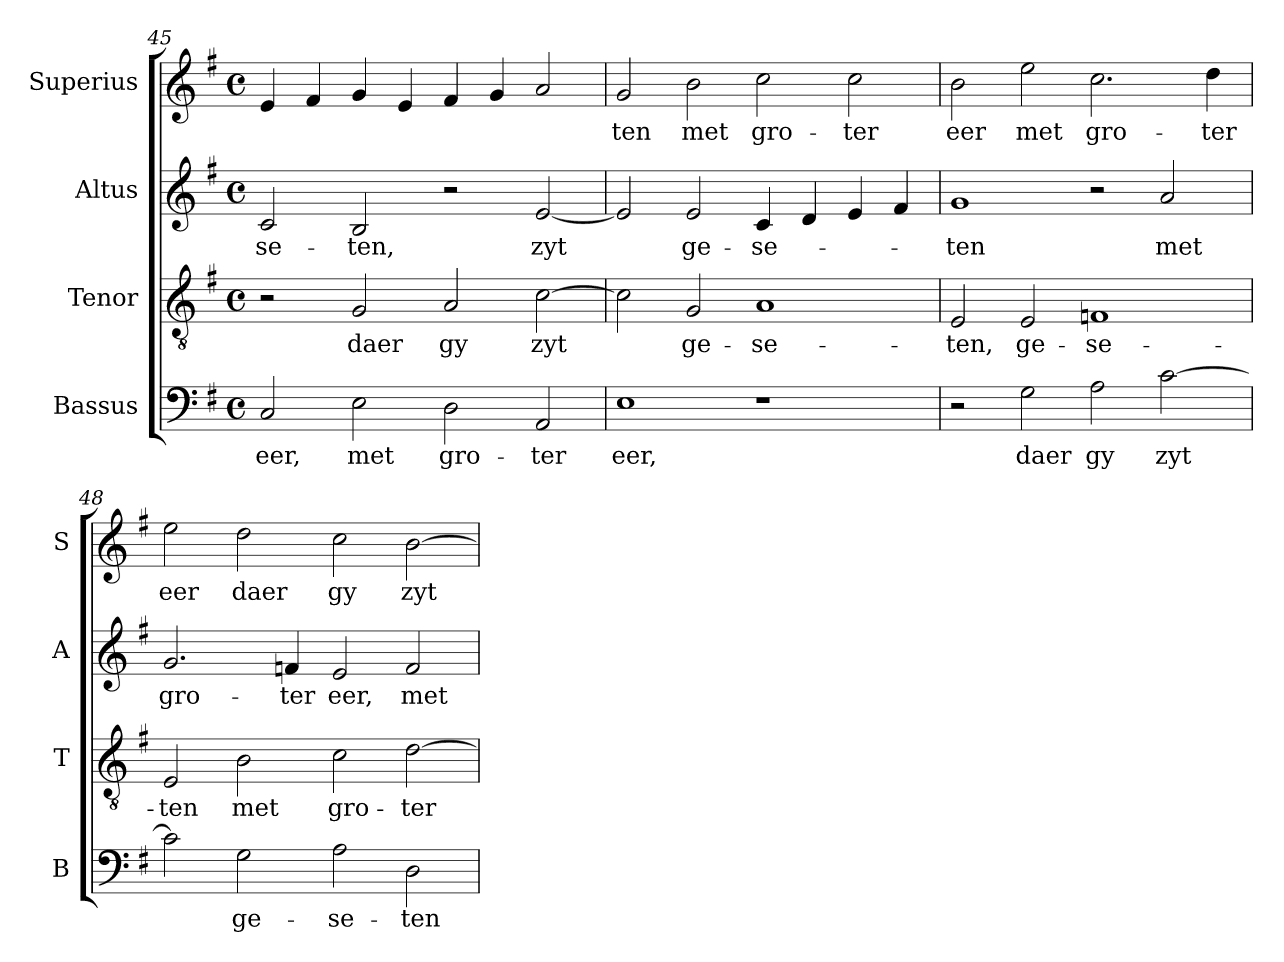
**kern	**text	**kern	**text	**kern	**text	**kern	**text
*part4	*part4	*part3	*part3	*part2	*part2	*part1	*part1
*staff4	*staff4	*staff3	*staff3	*staff2	*staff2	*staff1	*staff1
*I"Bassus	*	*I"Tenor	*	*I"Altus	*	*I"Superius	*
*I'B	*	*I'T	*	*I'A	*	*I'S	*
*clefF4	*	*clefGv2	*	*clefG2	*	*clefG2	*
*	*	*ITrd7c12	*	*ITrd7c12	*	*	*
*k[f#]	*	*k[f#]	*	*k[f#]	*	*k[f#]	*
*G:	*	*G:	*	*G:	*	*G:	*
*M4/4	*	*M4/4	*	*M4/4	*	*M4/4	*
*met(c)	*	*met(c)	*	*met(c)	*	*met(c)	*
=45	=45	=45	=45	=45	=45	=45	=45
!	!LO:LY:b:color=#000000	!	!	!	!	!	!
!	!	!	!	!	!LO:LY:b:color=#000000	!	!
2Ci/	eer,	2r	.	2Ci/	-se-	4ei/	.
.	.	.	.	.	.	4f#i/	.
!	!LO:LY:b:color=#000000	!	!	!	!	!	!
!	!	!	!LO:LY:b:color=#000000	!	!	!	!
!	!	!	!	!	!LO:LY:b:color=#000000	!	!
2Ei\	met	2GGi/	daer	2BBi/	-ten,	4gi/	.
.	.	.	.	.	.	4ei/	.
!	!LO:LY:b:color=#000000	!	!	!	!	!	!
!	!	!	!LO:LY:b:color=#000000	!	!	!	!
2Di\	gro-	2AAi/	gy	2r	.	4f#i/	.
.	.	.	.	.	.	4gi/	.
!	!LO:LY:b:color=#000000	!	!	!	!	!	!
!	!	!	!LO:LY:b:color=#000000	!	!	!	!
!	!	!	!	!	!LO:LY:b:color=#000000	!	!
2AAi/	-ter	[>2Ci\	zyt	[<2Ei/	zyt	2ai/	.
=46	=46	=46	=46	=46	=46	=46	=46
!	!LO:LY:b:color=#000000	!	!	!	!	!	!
!	!	!	!	!	!	!	!LO:LY:b:color=#000000
1Ei	eer,	2Ci\]	.	2Ei/]	.	2gi/	-ten
!	!	!	!LO:LY:b:color=#000000	!	!	!	!
!	!	!	!	!	!LO:LY:b:color=#000000	!	!
!	!	!	!	!	!	!	!LO:LY:b:color=#000000
.	.	2GGi/	ge-	2Ei/	ge-	2bi\	met
!	!	!	!LO:LY:b:color=#000000	!	!	!	!
!	!	!	!	!	!LO:LY:b:color=#000000	!	!
!	!	!	!	!	!	!	!LO:LY:b:color=#000000
1r	.	1AAi	-se-	4Ci/	-se-	2cci\	gro-
.	.	.	.	4Di/	.	.	.
!	!	!	!	!	!	!	!LO:LY:b:color=#000000
.	.	.	.	4Ei/	.	2cci\	-ter
.	.	.	.	4F#i/	.	.	.
!!LO:LB:g=z
=47	=47	=47	=47	=47	=47	=47	=47
!	!	!	!LO:LY:b:color=#000000	!	!	!	!
!	!	!	!	!	!LO:LY:b:color=#000000	!	!
!	!	!	!	!	!	!	!LO:LY:b:color=#000000
2r	.	2EEi/	-ten,	1Gi	-ten	2bi\	eer
!	!LO:LY:b:color=#000000	!	!	!	!	!	!
!	!	!	!LO:LY:b:color=#000000	!	!	!	!
!	!	!	!	!	!	!	!LO:LY:b:color=#000000
2Gi\	daer	2EEi/	ge-	.	.	2eei\	met
!	!LO:LY:b:color=#000000	!	!	!	!	!	!
!	!	!	!LO:LY:b:color=#000000	!	!	!	!
!	!	!	!	!	!	!	!LO:LY:b:color=#000000
2Ai\	gy	1FFni	-se-	2r	.	2.cci\	gro-
!	!LO:LY:b:color=#000000	!	!	!	!	!	!
!	!	!	!	!	!LO:LY:b:color=#000000	!	!
[>2ci\	zyt	.	.	2Ai/	met	.	.
!	!	!	!	!	!	!	!LO:LY:b:color=#000000
.	.	.	.	.	.	4ddi\	-ter
=48	=48	=48	=48	=48	=48	=48	=48
!	!	!	!LO:LY:b:color=#000000	!	!	!	!
!	!	!	!	!	!LO:LY:b:color=#000000	!	!
!	!	!	!	!	!	!	!LO:LY:b:color=#000000
2ci\]	.	2EEi/	-ten	2.Gi/	gro-	2eei\	eer
!	!LO:LY:b:color=#000000	!	!	!	!	!	!
!	!	!	!LO:LY:b:color=#000000	!	!	!	!
!	!	!	!	!	!	!	!LO:LY:b:color=#000000
2Gi\	ge-	2BBi\	met	.	.	2ddi\	daer
!	!	!	!	!	!LO:LY:b:color=#000000	!	!
.	.	.	.	4Fni/	-ter	.	.
!	!LO:LY:b:color=#000000	!	!	!	!	!	!
!	!	!	!LO:LY:b:color=#000000	!	!	!	!
!	!	!	!	!	!LO:LY:b:color=#000000	!	!
!	!	!	!	!	!	!	!LO:LY:b:color=#000000
2Ai\	-se-	2Ci\	gro-	2Ei/	eer,	2cci\	gy
!	!LO:LY:b:color=#000000	!	!	!	!	!	!
!	!	!	!LO:LY:b:color=#000000	!	!	!	!
!	!	!	!	!	!LO:LY:b:color=#000000	!	!
!	!	!	!	!	!	!	!LO:LY:b:color=#000000
2Di\	-ten	[>2Di\	-ter	2Fi/	met	[>2bi\	zyt
=	=	=	=	=	=	=	=
*-	*-	*-	*-	*-	*-	*-	*-
